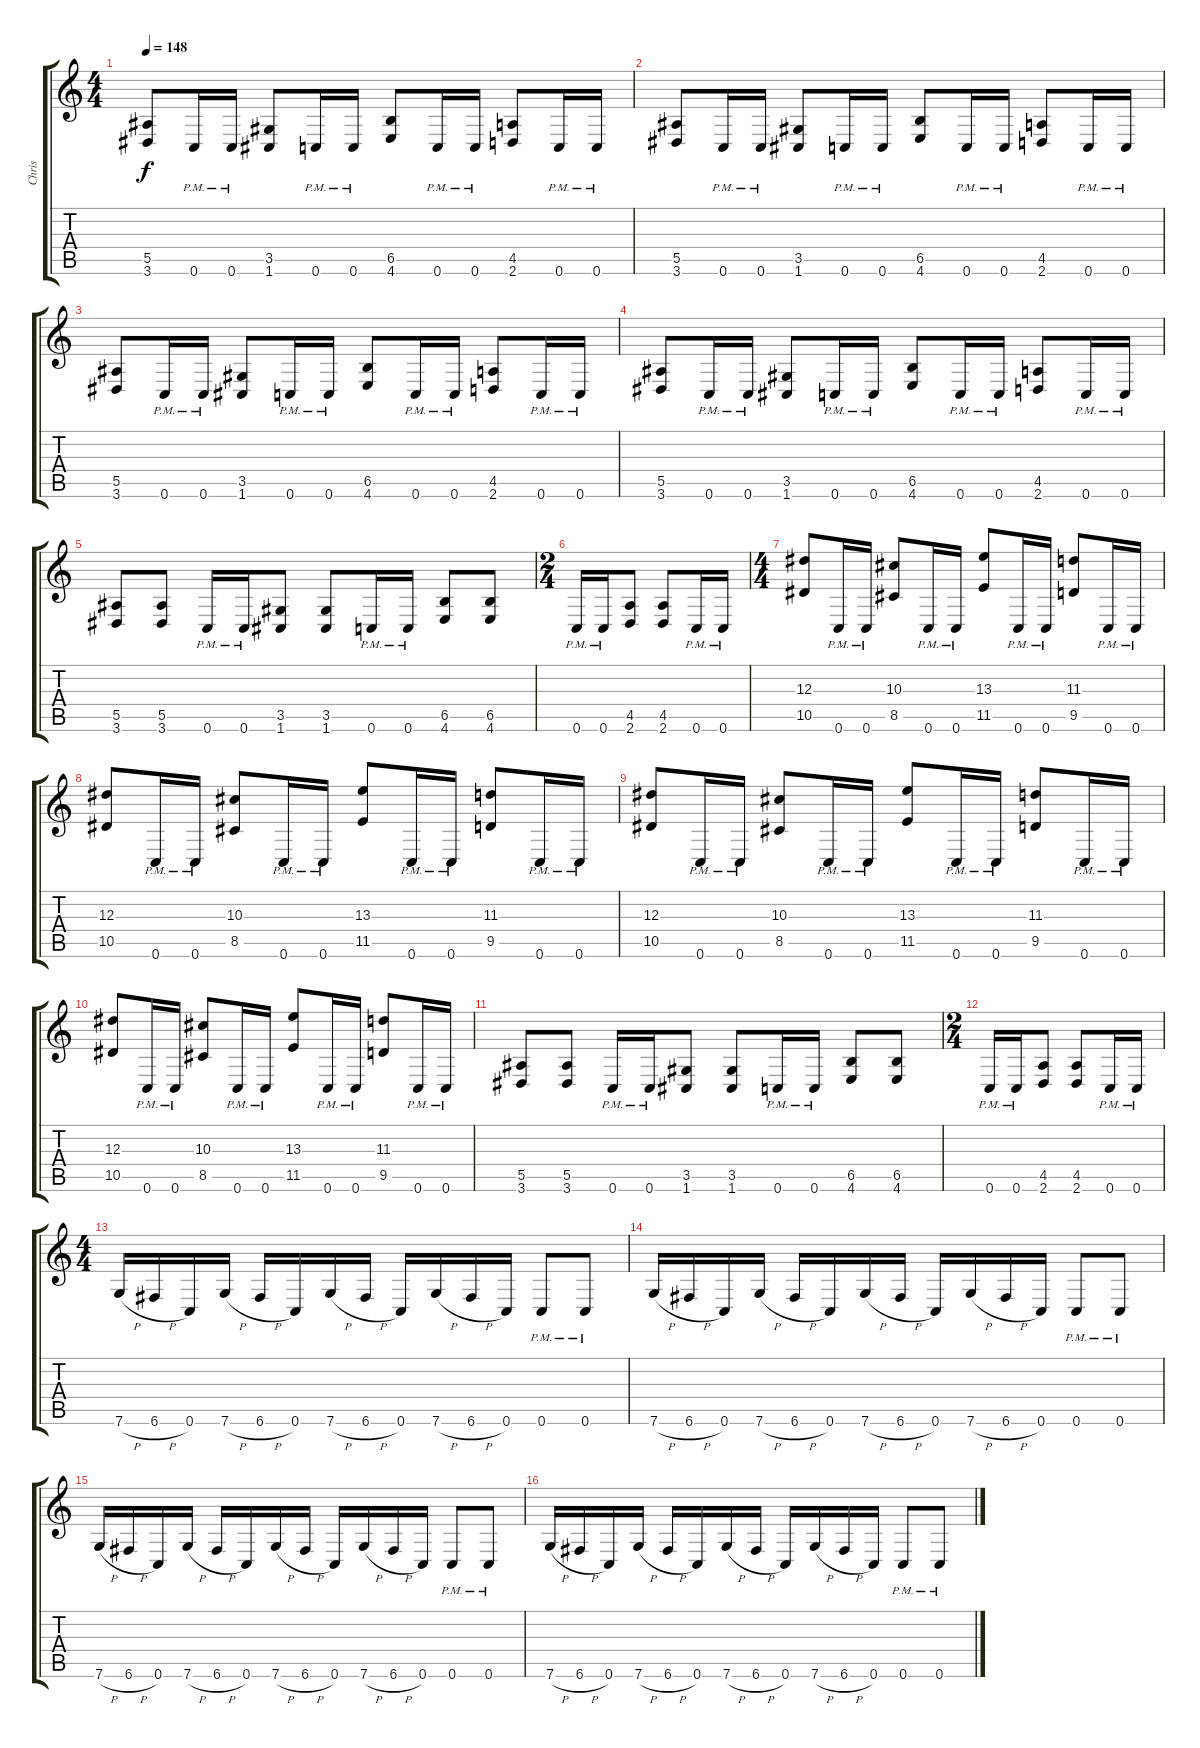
\track ("Chris" "Chris") {instrument distortionguitar}
\staff {score tabs}
\tuning (C4 G3 Eb3 Bb2 F2 C2) {hide}
\ts (4 4)
\tempo 148
\clef g2
\ks c
(5.5 3.6).8{dy f instrument distortionguitar} 0.6{pm}.16 0.6{pm}.16 (3.5 1.6).8 0.6{pm}.16 0.6{pm}.16 (6.5 4.6).8 0.6{pm}.16 0.6{pm}.16 (4.5 2.6).8 0.6{pm}.16 0.6{pm}.16 |
(5.5 3.6).8 0.6{pm}.16 0.6{pm}.16 (3.5 1.6).8 0.6{pm}.16 0.6{pm}.16 (6.5 4.6).8 0.6{pm}.16 0.6{pm}.16 (4.5 2.6).8 0.6{pm}.16 0.6{pm}.16 |
(5.5 3.6).8 0.6{pm}.16 0.6{pm}.16 (3.5 1.6).8 0.6{pm}.16 0.6{pm}.16 (6.5 4.6).8 0.6{pm}.16 0.6{pm}.16 (4.5 2.6).8 0.6{pm}.16 0.6{pm}.16 |
(5.5 3.6).8 0.6{pm}.16 0.6{pm}.16 (3.5 1.6).8 0.6{pm}.16 0.6{pm}.16 (6.5 4.6).8 0.6{pm}.16 0.6{pm}.16 (4.5 2.6).8 0.6{pm}.16 0.6{pm}.16 |
(5.5 3.6).8 (5.5 3.6).8 0.6{pm}.16 0.6{pm}.16 (3.5 1.6).8 (3.5 1.6).8 0.6{pm}.16 0.6{pm}.16 (6.5 4.6).8 (6.5 4.6).8 |
\ts (2 4)
0.6{pm}.16 0.6{pm}.16 (4.5 2.6).8 (4.5 2.6).8 0.6{pm}.16 0.6{pm}.16 |
\ts (4 4)
(12.3 10.5).8 0.6{pm}.16 0.6{pm}.16 (10.3 8.5).8 0.6{pm}.16 0.6{pm}.16 (13.3 11.5).8 0.6{pm}.16 0.6{pm}.16 (11.3 9.5).8 0.6{pm}.16 0.6{pm}.16 |
(12.3 10.5).8 0.6{pm}.16 0.6{pm}.16 (10.3 8.5).8 0.6{pm}.16 0.6{pm}.16 (13.3 11.5).8 0.6{pm}.16 0.6{pm}.16 (11.3 9.5).8 0.6{pm}.16 0.6{pm}.16 |
(12.3 10.5).8 0.6{pm}.16 0.6{pm}.16 (10.3 8.5).8 0.6{pm}.16 0.6{pm}.16 (13.3 11.5).8 0.6{pm}.16 0.6{pm}.16 (11.3 9.5).8 0.6{pm}.16 0.6{pm}.16 |
(12.3 10.5).8 0.6{pm}.16 0.6{pm}.16 (10.3 8.5).8 0.6{pm}.16 0.6{pm}.16 (13.3 11.5).8 0.6{pm}.16 0.6{pm}.16 (11.3 9.5).8 0.6{pm}.16 0.6{pm}.16 |
(5.5 3.6).8 (5.5 3.6).8 0.6{pm}.16 0.6{pm}.16 (3.5 1.6).8 (3.5 1.6).8 0.6{pm}.16 0.6{pm}.16 (6.5 4.6).8 (6.5 4.6).8 |
\ts (2 4)
0.6{pm}.16 0.6{pm}.16 (4.5 2.6).8 (4.5 2.6).8 0.6{pm}.16 0.6{pm}.16 |
\ts (4 4)
7.6{h}.16 6.6{h}.16 0.6.16 7.6{h}.16 6.6{h}.16 0.6.16 7.6{h}.16 6.6{h}.16 0.6.16 7.6{h}.16 6.6{h}.16 0.6.16 0.6{pm}.8 0.6{pm}.8 |
7.6{h}.16 6.6{h}.16 0.6.16 7.6{h}.16 6.6{h}.16 0.6.16 7.6{h}.16 6.6{h}.16 0.6.16 7.6{h}.16 6.6{h}.16 0.6.16 0.6{pm}.8 0.6{pm}.8 |
7.6{h}.16 6.6{h}.16 0.6.16 7.6{h}.16 6.6{h}.16 0.6.16 7.6{h}.16 6.6{h}.16 0.6.16 7.6{h}.16 6.6{h}.16 0.6.16 0.6{pm}.8 0.6{pm}.8 |
7.6{h}.16 6.6{h}.16 0.6.16 7.6{h}.16 6.6{h}.16 0.6.16 7.6{h}.16 6.6{h}.16 0.6.16 7.6{h}.16 6.6{h}.16 0.6.16 0.6{pm}.8 0.6{pm}.8
